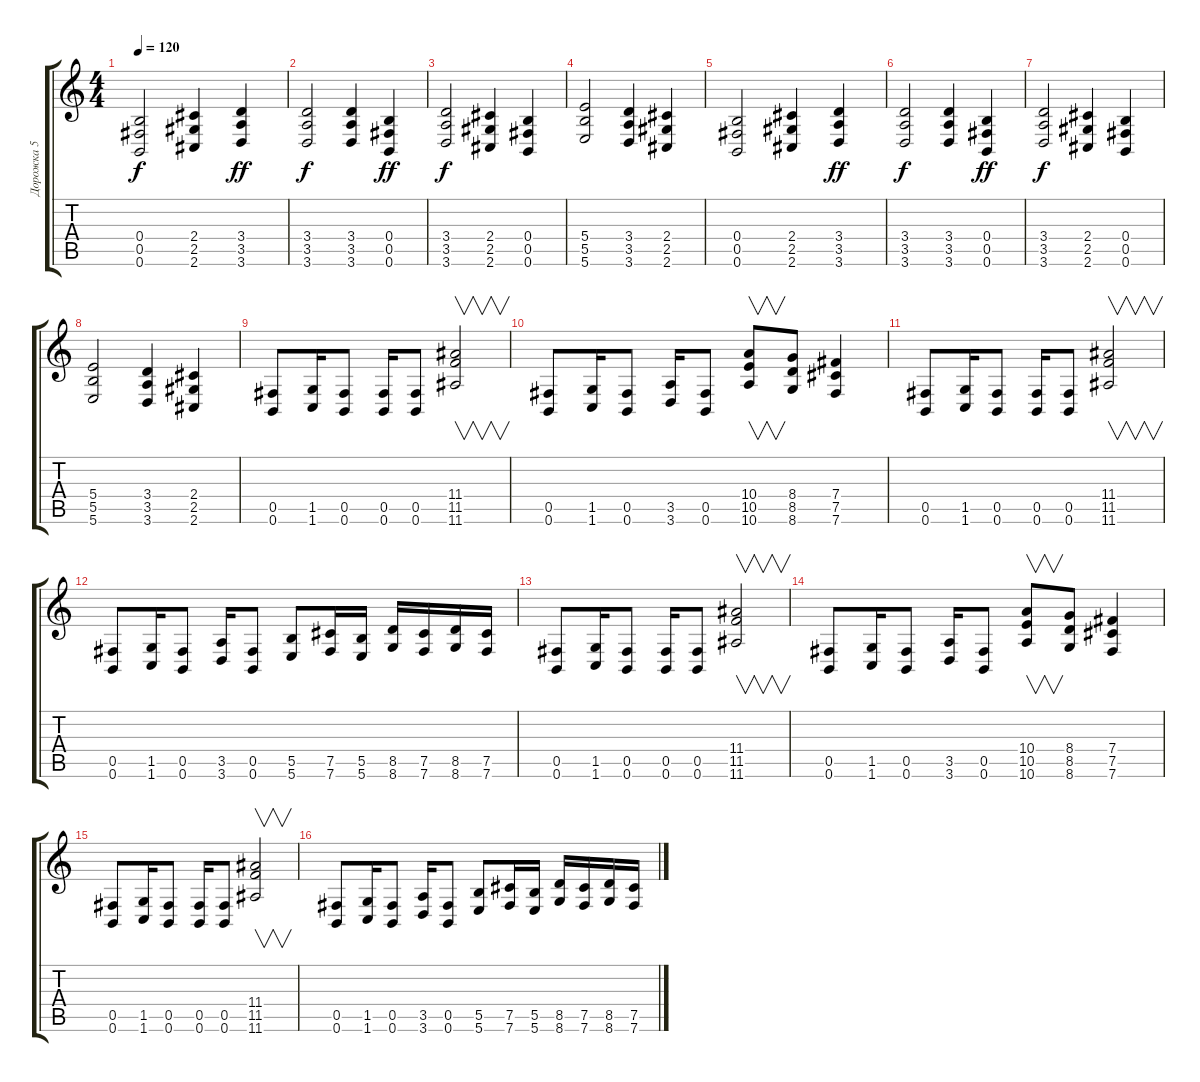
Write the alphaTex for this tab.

\track ("Дорожка 5" "Дорожка 5") {instrument distortionguitar}
\staff {score tabs}
\tuning (Db4 Ab3 E3 B2 Gb2 B1) {hide}
\ts (4 4)
\tempo 120
\clef g2
\ks c
(0.4 0.5 0.6).2{dy f} (2.4 2.5 2.6).4 (3.4 3.5 3.6).4{dy ff} |
(3.4 3.5 3.6).2{dy f} (3.4 3.5 3.6).4 (0.4 0.5 0.6).4{dy ff} |
(3.4 3.5 3.6).2{dy f} (2.4 2.5 2.6).4 (0.4 0.5 0.6).4 |
(5.4 5.5 5.6).2 (3.4 3.5 3.6).4 (2.4 2.5 2.6).4 |
(0.4 0.5 0.6).2 (2.4 2.5 2.6).4 (3.4 3.5 3.6).4{dy ff} |
(3.4 3.5 3.6).2{dy f} (3.4 3.5 3.6).4 (0.4 0.5 0.6).4{dy ff} |
(3.4 3.5 3.6).2{dy f} (2.4 2.5 2.6).4 (0.4 0.5 0.6).4 |
(5.4 5.5 5.6).2 (3.4 3.5 3.6).4 (2.4 2.5 2.6).4 |
(0.5 0.6).8 (1.5 1.6).16 (0.5 0.6).8 (0.5 0.6).16 (0.5 0.6).8 (11.4 11.5 11.6).2{v} |
(0.5 0.6).8 (1.5 1.6).16 (0.5 0.6).8 (3.5 3.6).16 (0.5 0.6).8 (10.4 10.5 10.6).8{v} (8.4 8.5 8.6).8 (7.4 7.5 7.6).4 |
(0.5 0.6).8 (1.5 1.6).16 (0.5 0.6).8 (0.5 0.6).16 (0.5 0.6).8 (11.4 11.5 11.6).2{v} |
(0.5 0.6).8 (1.5 1.6).16 (0.5 0.6).8 (3.5 3.6).16 (0.5 0.6).8 (5.5 5.6).8 (7.5 7.6).16 (5.5 5.6).16 (8.5 8.6).16 (7.5 7.6).16 (8.5 8.6).16 (7.5 7.6).16 |
(0.5 0.6).8 (1.5 1.6).16 (0.5 0.6).8 (0.5 0.6).16 (0.5 0.6).8 (11.4 11.5 11.6).2{v} |
(0.5 0.6).8 (1.5 1.6).16 (0.5 0.6).8 (3.5 3.6).16 (0.5 0.6).8 (10.4 10.5 10.6).8{v} (8.4 8.5 8.6).8 (7.4 7.5 7.6).4 |
(0.5 0.6).8 (1.5 1.6).16 (0.5 0.6).8 (0.5 0.6).16 (0.5 0.6).8 (11.4 11.5 11.6).2{v} |
(0.5 0.6).8 (1.5 1.6).16 (0.5 0.6).8 (3.5 3.6).16 (0.5 0.6).8 (5.5 5.6).8 (7.5 7.6).16 (5.5 5.6).16 (8.5 8.6).16 (7.5 7.6).16 (8.5 8.6).16 (7.5 7.6).16
